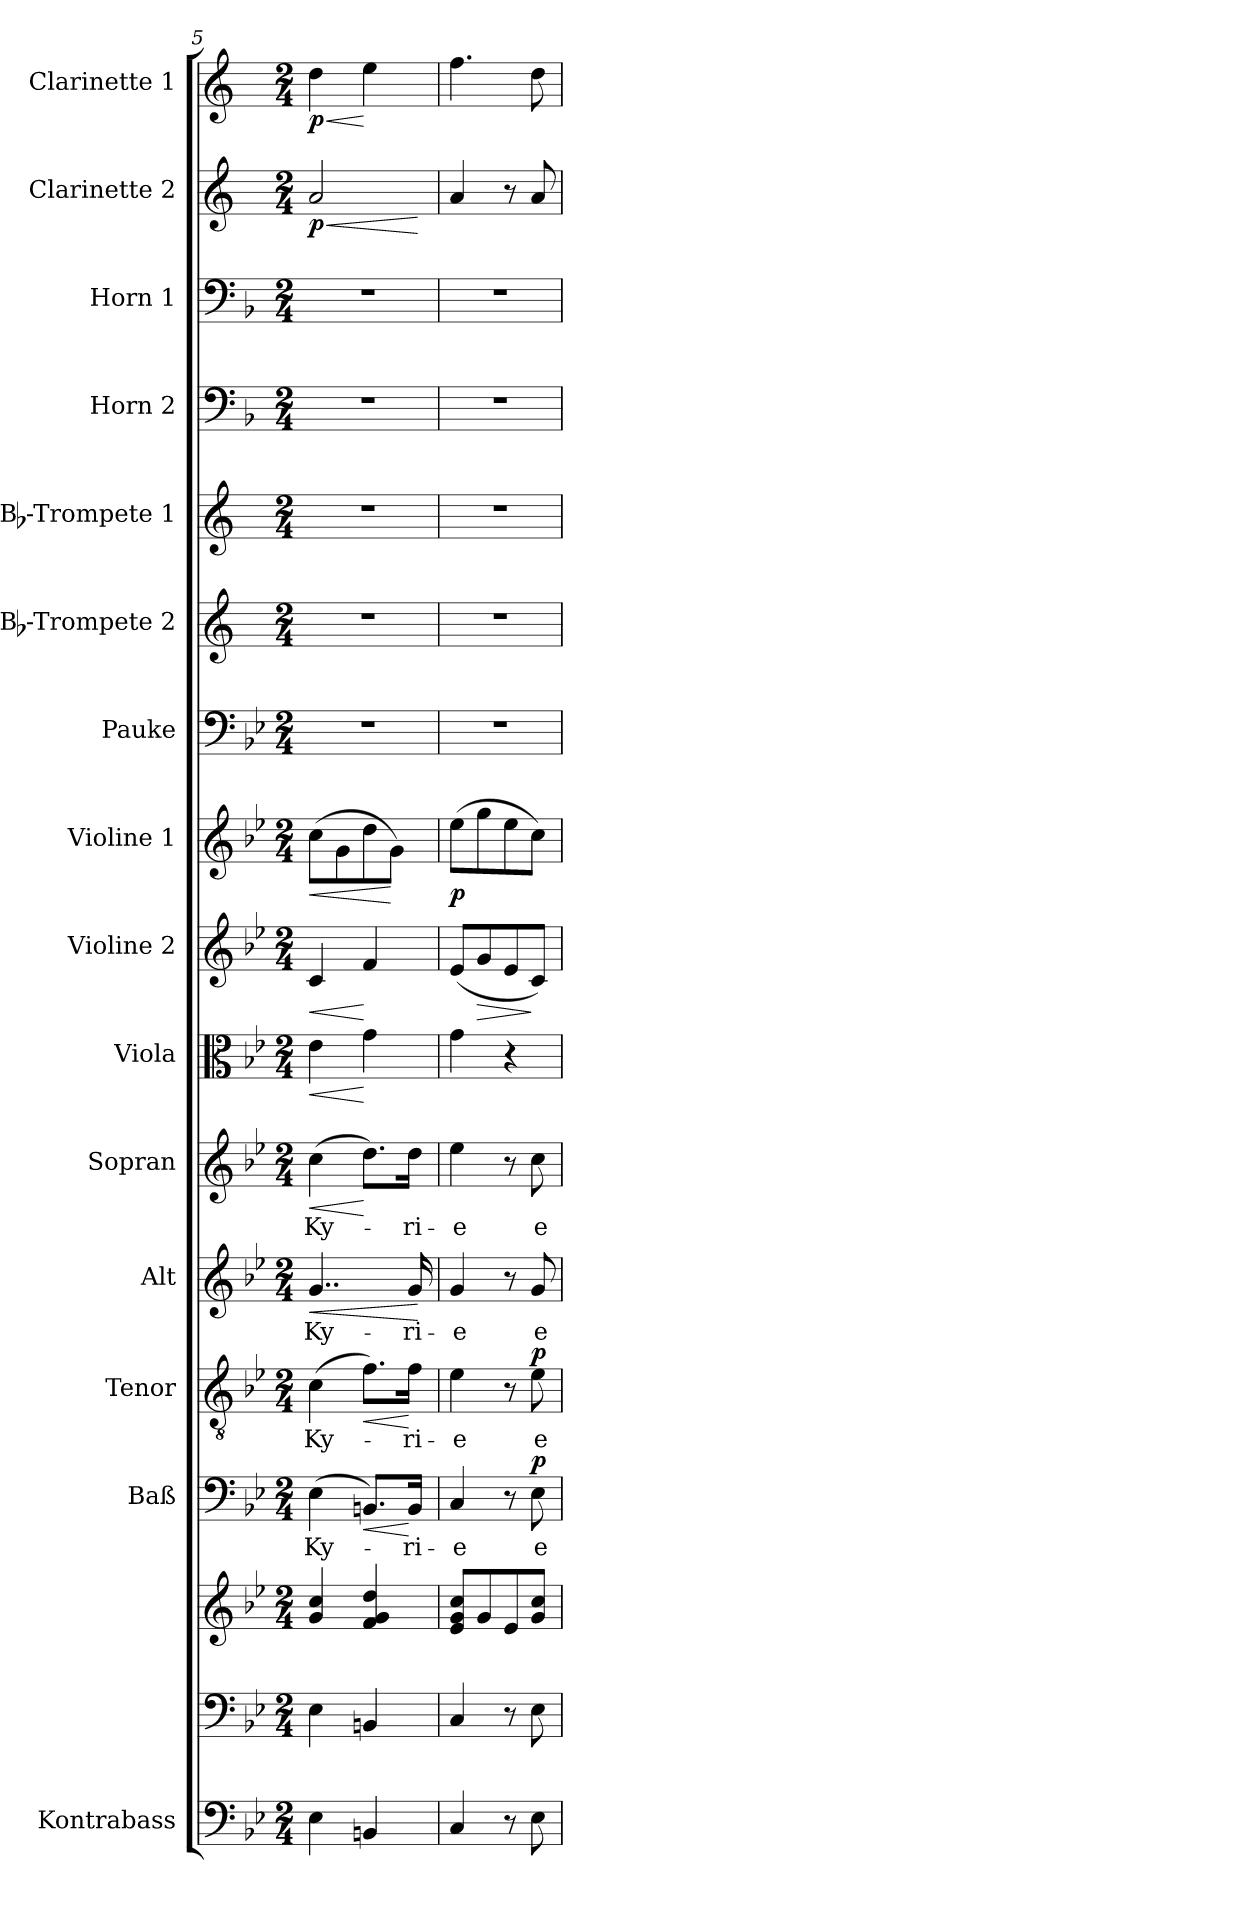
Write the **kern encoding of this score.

**kern	**kern	**kern	**kern	**text	**dynam	**kern	**text	**dynam	**kern	**text	**dynam	**kern	**text	**dynam	**kern	**dynam	**kern	**dynam	**kern	**dynam	**kern	**kern	**kern	**kern	**kern	**kern	**dynam	**kern	**dynam
*part16	*part15	*part15	*part14	*part14	*part14	*part13	*part13	*part13	*part12	*part12	*part12	*part11	*part11	*part11	*part10	*part10	*part9	*part9	*part8	*part8	*part7	*part6	*part5	*part4	*part3	*part2	*part2	*part1	*part1
*staff17	*staff16	*staff15	*staff14	*staff14	*staff14	*staff13	*staff13	*staff13	*staff12	*staff12	*staff12	*staff11	*staff11	*staff11	*staff10	*staff10	*staff9	*staff9	*staff8	*staff8	*staff7	*staff6	*staff5	*staff4	*staff3	*staff2	*staff2	*staff1	*staff1
*I"Kontrabass	*	*	*I"Baß	*	*	*I"Tenor	*	*	*I"Alt	*	*	*I"Sopran	*	*	*I"Viola	*	*I"Violine 2	*	*I"Violine 1	*	*I"Pauke	*I"Bb-Trompete 2	*I"Bb-Trompete 1	*I"Horn 2	*I"Horn 1	*I"Clarinette 2	*	*I"Clarinette 1	*
*I'Kb.	*	*	*I'Baß	*	*	*I'Ten	*	*	*I'Alt	*	*	*I'Sop	*	*	*I'Vla.	*	*I'Vln. 2	*	*I'Vln. 1	*	*I'Pk.	*I'Bb Trp. 2	*I'Bb Trp. 1	*I'Hrn. 2	*I'Hrn. 1	*I'Cl. 2	*	*I'Cl. 1	*
*clefF4	*clefF4	*clefG2	*clefF4	*	*	*clefGv2	*	*	*clefG2	*	*	*clefG2	*	*	*clefC3	*	*clefG2	*	*clefG2	*	*clefF4	*clefG2	*clefG2	*clefF4	*clefF4	*clefG2	*	*clefG2	*
*ITrd7c12	*	*	*	*	*	*	*	*	*	*	*	*	*	*	*	*	*	*	*	*	*	*ITrd1c2	*ITrd1c2	*ITrd4c7	*ITrd4c7	*ITrd1c2	*	*ITrd1c2	*
*k[b-e-]	*k[b-e-]	*k[b-e-]	*k[b-e-]	*	*	*k[b-e-]	*	*	*k[b-e-]	*	*	*k[b-e-]	*	*	*k[b-e-]	*	*k[b-e-]	*	*k[b-e-]	*	*k[b-e-]	*k[b-e-]	*k[b-e-]	*k[b-e-]	*k[b-e-]	*k[b-e-]	*	*k[b-e-]	*
*B-:	*B-:	*B-:	*B-:	*	*	*B-:	*	*	*B-:	*	*	*B-:	*	*	*B-:	*	*B-:	*	*B-:	*	*B-:	*B-:	*B-:	*B-:	*B-:	*B-:	*	*B-:	*
*M2/4	*M2/4	*M2/4	*M2/4	*	*	*M2/4	*	*	*M2/4	*	*	*M2/4	*	*	*M2/4	*	*M2/4	*	*M2/4	*	*M2/4	*M2/4	*M2/4	*M2/4	*M2/4	*M2/4	*	*M2/4	*
=5	=5	=5	=5	=5	=5	=5	=5	=5	=5	=5	=5	=5	=5	=5	=5	=5	=5	=5	=5	=5	=5	=5	=5	=5	=5	=5	=5	=5	=5
!	!	!	!	!LO:LY:b	!	!	!LO:LY:b	!	!	!LO:LY:b	!LO:HP:b	!	!LO:LY:b	!LO:HP:b	!	!LO:HP:b	!	!LO:HP:b	!	!LO:HP:b	!	!	!	!	!	!	!LO:HP:b	!	!LO:HP:b
!	!	!	!	!	!	!	!	!	!	!	!	!	!	!	!	!	!	!	!	!	!	!	!	!	!	!	!LO:DY:n=1:b	!	!LO:DY:n=1:b
4EE-\	4E-\	4g/ 4cc/	(>4E-\	Ky-	.	(>4c\	Ky-	.	4..g/	Ky-	<	(>4cc\	Ky-	<	4e-\	<	4c/	<	(>8cc\L	<	2r	2r	2r	2r	2r	2g/	< p	4cc\	< p
.	.	.	.	.	.	.	.	.	.	.	.	.	.	.	.	.	.	.	8g\	.	.	.	.	.	.	.	.	.	.
!	!	!	!	!	!LO:HP:b	!	!	!LO:HP:b	!	!	!	!	!	!	!	!	!	!	!	!	!	!	!	!	!	!	!	!	!
4BBBn/	4BBn/	4f/ 4g/ 4dd/	8.BBn/L)	.	<	8.f\L)	.	<	.	.	.	8.dd\L)	.	[	4g\	[	4f/	[	8dd\	.	.	.	.	.	.	.	.	4dd\	[
.	.	.	.	.	.	.	.	.	.	.	.	.	.	.	.	.	.	.	8g\J)	[	.	.	.	.	.	.	.	.	.
!	!	!	!	!LO:LY:b	!	!	!LO:LY:b	!	!	!LO:LY:b	!	!	!LO:LY:b	!	!	!	!	!	!	!	!	!	!	!	!	!	!	!	!
.	.	.	16BB/Jk	-ri-	[	16f\Jk	-ri-	[	16g/	-ri-	.	16dd\Jk	-ri-	.	.	.	.	.	.	.	.	.	.	.	.	.	.	.	.
.	.	.	.	.	.	.	.	.	.	.	[	.	.	.	.	.	.	.	.	.	.	.	.	.	.	.	[	.	.
=6	=6	=6	=6	=6	=6	=6	=6	=6	=6	=6	=6	=6	=6	=6	=6	=6	=6	=6	=6	=6	=6	=6	=6	=6	=6	=6	=6	=6	=6
!	!	!	!	!LO:LY:b	!	!	!LO:LY:b	!	!	!LO:LY:b	!	!	!LO:LY:b	!	!	!	!	!	!	!LO:DY:b	!	!	!	!	!	!	!	!	!
4CC/	4C/	8e-/ 8g/ 8cc/L	4C/	-e	.	4e-\	-e	.	4g/	-e	.	4ee-\	-e	.	4g\	.	(<8e-/L	.	(>8ee-\L	p	2r	2r	2r	2r	2r	4g/	.	4.ee-\	.
!	!	!	!	!	!	!	!	!	!	!	!	!	!	!	!	!	!	!LO:HP:b	!	!	!	!	!	!	!	!	!	!	!
.	.	8g/	.	.	.	.	.	.	.	.	.	.	.	.	.	.	8g/	>	8gg\	.	.	.	.	.	.	.	.	.	.
8r	8r	8e-/	8r	.	.	8r	.	.	8r	.	.	8r	.	.	4r	.	8e-/	.	8ee-\	.	.	.	.	.	.	8r	.	.	.
!	!	!	!	!LO:LY:b	!LO:DY:a	!	!LO:LY:b	!LO:DY:a	!	!LO:LY:b	!	!	!LO:LY:b	!	!	!	!	!	!	!	!	!	!	!	!	!	!	!	!
8EE-\	8E-\	8g/ 8cc/J	8E-\	e-	p	8e-\	e-	p	8g/	e-	.	8cc\	e-	.	.	.	8c/J)	]	8cc\J)	.	.	.	.	.	.	8g/	.	8cc\	.
=	=	=	=	=	=	=	=	=	=	=	=	=	=	=	=	=	=	=	=	=	=	=	=	=	=	=	=	=	=
*-	*-	*-	*-	*-	*-	*-	*-	*-	*-	*-	*-	*-	*-	*-	*-	*-	*-	*-	*-	*-	*-	*-	*-	*-	*-	*-	*-	*-	*-
